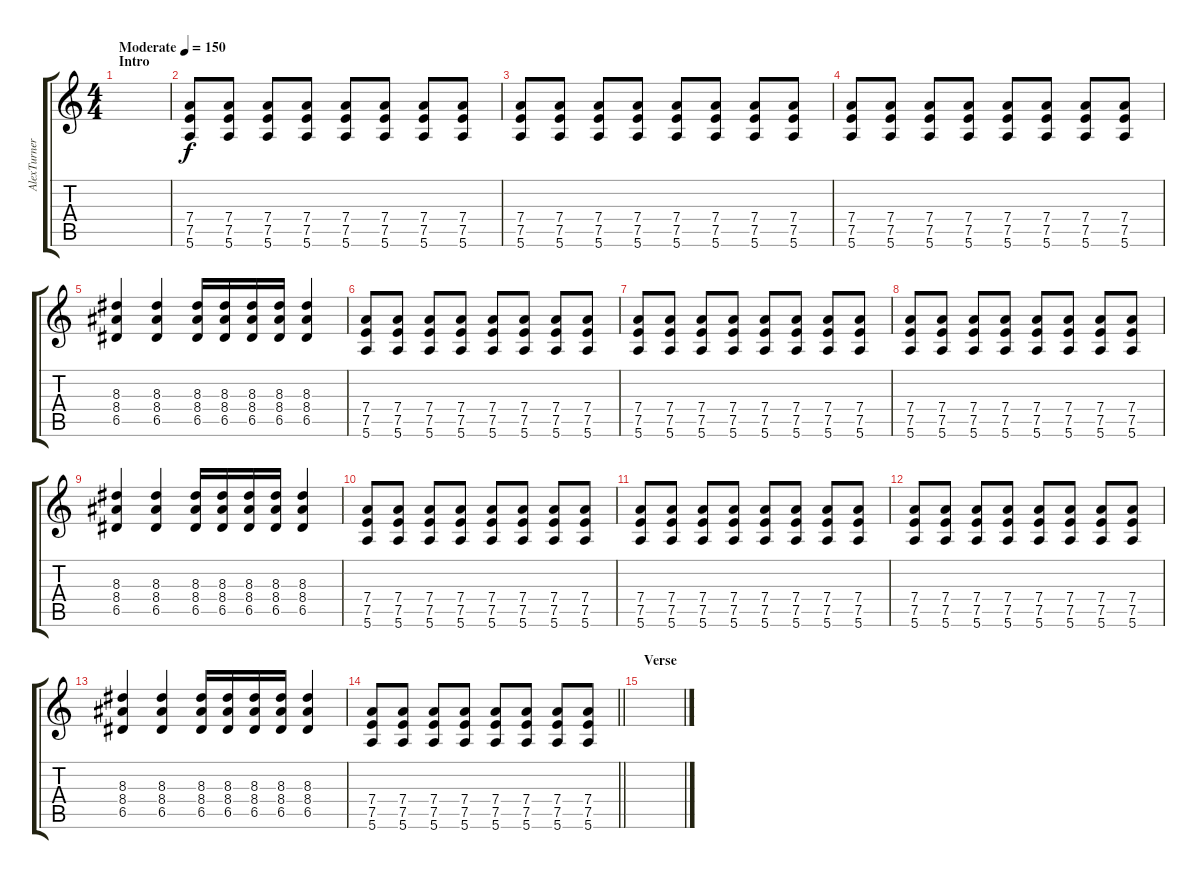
\track ("AlexTurner" "AlexTurner") {instrument overdrivenguitar}
\staff {score tabs}
\tuning (E4 B3 G3 D3 A2 E2) {hide}
\ts (4 4)
\section ("" "Intro")
\tempo (150 "Moderate")
\clef g2
\ks c
|
(7.4 7.5 5.6).8 (7.4 7.5 5.6).8 (7.4 7.5 5.6).8 (7.4 7.5 5.6).8 (7.4 7.5 5.6).8 (7.4 7.5 5.6).8 (7.4 7.5 5.6).8 (7.4 7.5 5.6).8 |
(7.4 7.5 5.6).8 (7.4 7.5 5.6).8 (7.4 7.5 5.6).8 (7.4 7.5 5.6).8 (7.4 7.5 5.6).8 (7.4 7.5 5.6).8 (7.4 7.5 5.6).8 (7.4 7.5 5.6).8 |
(7.4 7.5 5.6).8 (7.4 7.5 5.6).8 (7.4 7.5 5.6).8 (7.4 7.5 5.6).8 (7.4 7.5 5.6).8 (7.4 7.5 5.6).8 (7.4 7.5 5.6).8 (7.4 7.5 5.6).8 |
(8.3 8.4 6.5).4 (8.3 8.4 6.5).4 (8.3 8.4 6.5).16 (8.3 8.4 6.5).16 (8.3 8.4 6.5).16 (8.3 8.4 6.5).16 (8.3 8.4 6.5).4 |
(7.4 7.5 5.6).8 (7.4 7.5 5.6).8 (7.4 7.5 5.6).8 (7.4 7.5 5.6).8 (7.4 7.5 5.6).8 (7.4 7.5 5.6).8 (7.4 7.5 5.6).8 (7.4 7.5 5.6).8 |
(7.4 7.5 5.6).8 (7.4 7.5 5.6).8 (7.4 7.5 5.6).8 (7.4 7.5 5.6).8 (7.4 7.5 5.6).8 (7.4 7.5 5.6).8 (7.4 7.5 5.6).8 (7.4 7.5 5.6).8 |
(7.4 7.5 5.6).8 (7.4 7.5 5.6).8 (7.4 7.5 5.6).8 (7.4 7.5 5.6).8 (7.4 7.5 5.6).8 (7.4 7.5 5.6).8 (7.4 7.5 5.6).8 (7.4 7.5 5.6).8 |
(8.3 8.4 6.5).4 (8.3 8.4 6.5).4 (8.3 8.4 6.5).16 (8.3 8.4 6.5).16 (8.3 8.4 6.5).16 (8.3 8.4 6.5).16 (8.3 8.4 6.5).4 |
(7.4 7.5 5.6).8 (7.4 7.5 5.6).8 (7.4 7.5 5.6).8 (7.4 7.5 5.6).8 (7.4 7.5 5.6).8 (7.4 7.5 5.6).8 (7.4 7.5 5.6).8 (7.4 7.5 5.6).8 |
(7.4 7.5 5.6).8 (7.4 7.5 5.6).8 (7.4 7.5 5.6).8 (7.4 7.5 5.6).8 (7.4 7.5 5.6).8 (7.4 7.5 5.6).8 (7.4 7.5 5.6).8 (7.4 7.5 5.6).8 |
(7.4 7.5 5.6).8 (7.4 7.5 5.6).8 (7.4 7.5 5.6).8 (7.4 7.5 5.6).8 (7.4 7.5 5.6).8 (7.4 7.5 5.6).8 (7.4 7.5 5.6).8 (7.4 7.5 5.6).8 |
(8.3 8.4 6.5).4 (8.3 8.4 6.5).4 (8.3 8.4 6.5).16 (8.3 8.4 6.5).16 (8.3 8.4 6.5).16 (8.3 8.4 6.5).16 (8.3 8.4 6.5).4 |
\barLineRight lightlight
(7.4 7.5 5.6).8 (7.4 7.5 5.6).8 (7.4 7.5 5.6).8 (7.4 7.5 5.6).8 (7.4 7.5 5.6).8 (7.4 7.5 5.6).8 (7.4 7.5 5.6).8 (7.4 7.5 5.6).8 |
\section ("" "Verse")
